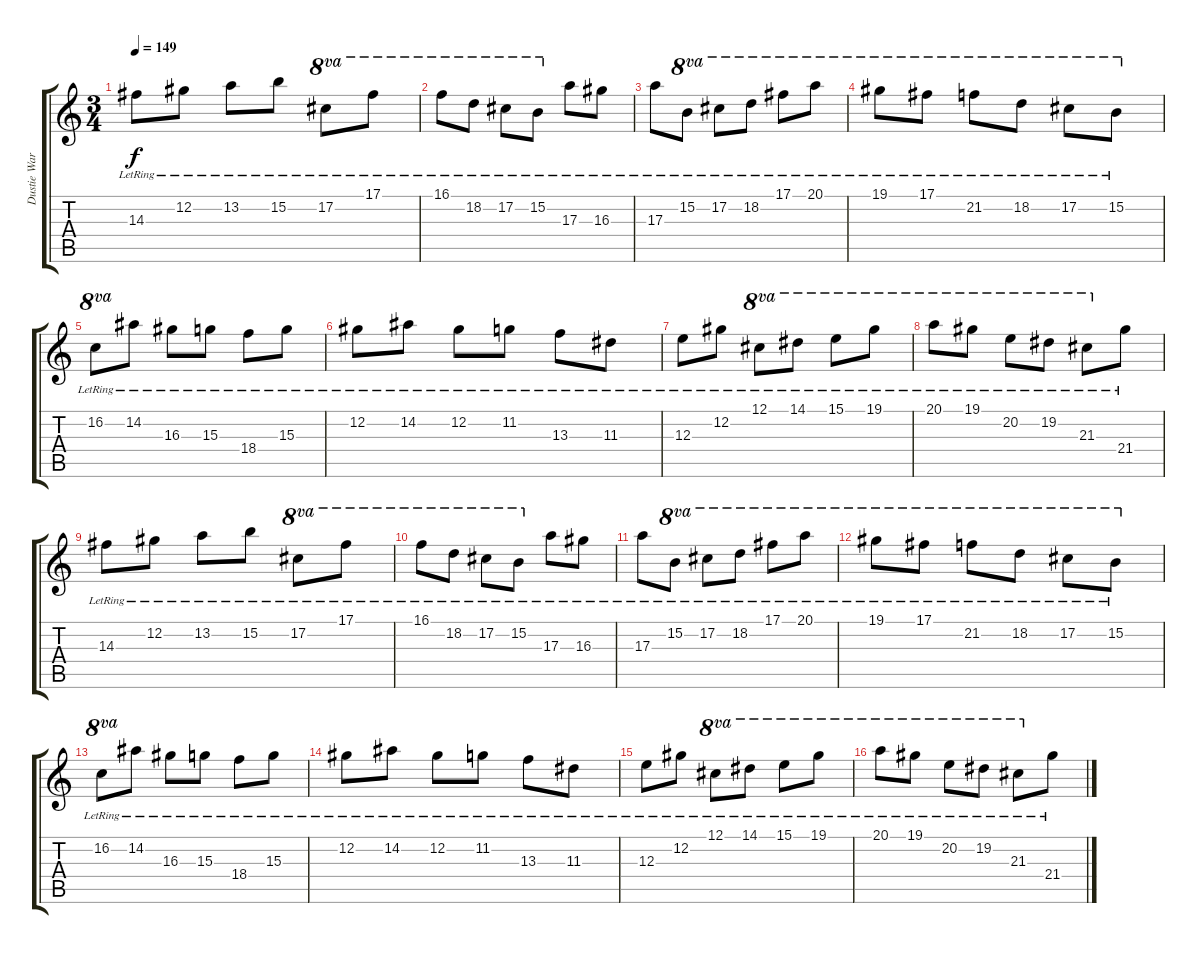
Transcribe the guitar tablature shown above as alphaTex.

\track ("Dustie Waring Lead Gtr." "Dustie War") {instrument distortionguitar}
\staff {score tabs}
\tuning (Db4 Ab3 E3 B2 Gb2 Db2) {hide}
\ts (3 4)
\tempo 149
\clef g2
\ks c
14.3{lr}.8{dy f volume 14 balance 8 instrument electricguitarjazz} 12.2{lr}.8 13.2{lr}.8 15.2{lr}.8 17.2{lr}.8{ot 8va} 17.1{lr}.8{ot 8va} |
16.1{lr}.8{ot 8va} 18.2{lr}.8{ot 8va} 17.2{lr}.8{ot 8va} 15.2{lr}.8{ot 8va} 17.3{lr}.8 16.3{lr}.8 |
17.3{lr}.8 15.2{lr}.8{ot 8va} 17.2{lr}.8{ot 8va} 18.2{lr}.8{ot 8va} 17.1{lr}.8{ot 8va} 20.1{lr}.8{ot 8va} |
19.1{lr}.8{ot 8va} 17.1{lr}.8{ot 8va} 21.2{lr}.8{ot 8va} 18.2{lr}.8{ot 8va} 17.2{lr}.8{ot 8va} 15.2{lr}.8{ot 8va} |
16.2{lr}.8{ot 8va} 14.2{lr}.8 16.3{lr}.8 15.3{lr}.8 18.4{lr}.8 15.3{lr}.8 |
12.2{lr}.8 14.2{lr}.8 12.2{lr}.8 11.2{lr}.8 13.3{lr}.8 11.3{lr}.8 |
12.3{lr}.8 12.2{lr}.8 12.1{lr}.8{ot 8va} 14.1{lr}.8{ot 8va} 15.1{lr}.8{ot 8va} 19.1{lr}.8{ot 8va} |
20.1{lr}.8{ot 8va} 19.1{lr}.8{ot 8va} 20.2{lr}.8{ot 8va} 19.2{lr}.8{ot 8va} 21.3{lr}.8{ot 8va} 21.4{lr}.8 |
14.3{lr}.8{volume 11} 12.2{lr}.8 13.2{lr}.8 15.2{lr}.8 17.2{lr}.8{ot 8va} 17.1{lr}.8{ot 8va} |
16.1{lr}.8{ot 8va} 18.2{lr}.8{ot 8va} 17.2{lr}.8{ot 8va} 15.2{lr}.8{ot 8va} 17.3{lr}.8 16.3{lr}.8 |
17.3{lr}.8 15.2{lr}.8{ot 8va} 17.2{lr}.8{ot 8va} 18.2{lr}.8{ot 8va} 17.1{lr}.8{ot 8va} 20.1{lr}.8{ot 8va} |
19.1{lr}.8{ot 8va} 17.1{lr}.8{ot 8va} 21.2{lr}.8{ot 8va} 18.2{lr}.8{ot 8va} 17.2{lr}.8{ot 8va} 15.2{lr}.8{ot 8va} |
16.2{lr}.8{ot 8va volume 9} 14.2{lr}.8 16.3{lr}.8 15.3{lr}.8 18.4{lr}.8 15.3{lr}.8 |
12.2{lr}.8 14.2{lr}.8 12.2{lr}.8 11.2{lr}.8 13.3{lr}.8 11.3{lr}.8 |
12.3{lr}.8 12.2{lr}.8 12.1{lr}.8{ot 8va} 14.1{lr}.8{ot 8va} 15.1{lr}.8{ot 8va} 19.1{lr}.8{ot 8va} |
20.1{lr}.8{ot 8va} 19.1{lr}.8{ot 8va} 20.2{lr}.8{ot 8va} 19.2{lr}.8{ot 8va} 21.3{lr}.8{ot 8va} 21.4{lr}.8
